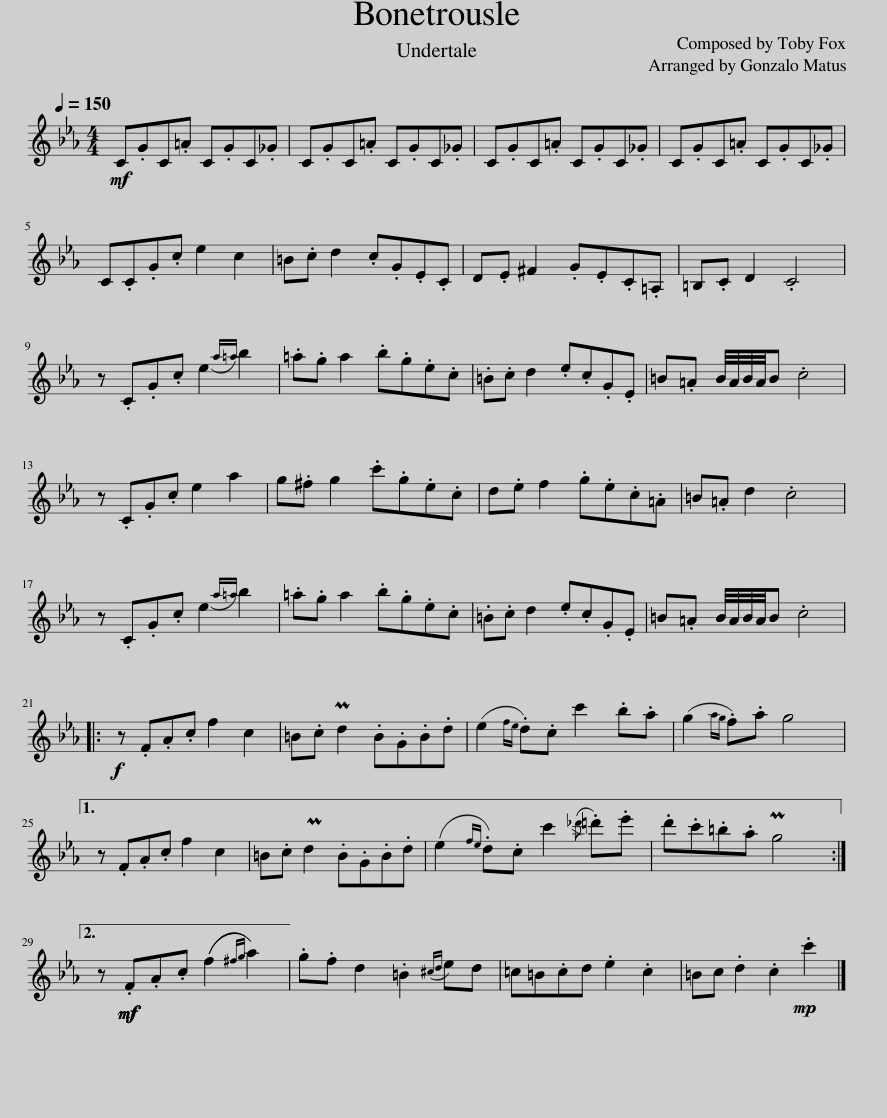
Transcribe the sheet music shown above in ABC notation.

X:1
L:1/8
Q:1/4=150
M:4/4
I:linebreak $
K:Eb
V:1 treble
V:1
!mf! C.GC.=A C.GC._G | C.GC.=A C.GC._G | C.GC.=A C.GC._G | C.GC.=A C.GC._G |$ C.C.G.c e2 c2 | %5
 =B.c d2 .c.G.E.C | D.E ^F2 .G.E.C.=A, | =B,.C D2 .C4 |$ z .C.G.c (e2{a=a} b2) | .=a.g a2 .b.g.e.c | %10
 .=B.c d2 .e.c.G.E | =B.=A B/4A/4B/4A/4B .c4 |$ z .C.G.c e2 a2 | g.^f g2 .c'.g.e.c | d.e f2 .g.e.c.=A | %15
 =B.=A d2 .c4 |$ z .C.G.c (e2{a=a} b2) | .=a.g a2 .b.g.e.c | .=B.c d2 .e.c.G.E | =B.=A B/4A/4B/4A/4B .c4 |:$ %20
!f! z .F.A.c f2 c2 | =B.c Pd2 .B.G.B.d | (e2{fe} .d).c c'2 .b.a | (g2{ag} .f).a g4 |1$ z .F.A.c f2 c2 | %25
 =B.c Pd2 .B.G.B.d | (e2{fe} .d).c c'2{/_d'} .=d'.e' | .d'.c'.=b.a Pg4 :|2$ z!mf!!mf! .F.A.c ((f2{^fg} a2)) || .g.f d2 .=B2{^cd} ed | %30
 =c=B.cd .e2 .c2 | =Bc .d2 .c2!mp! .c'2 |] %32
